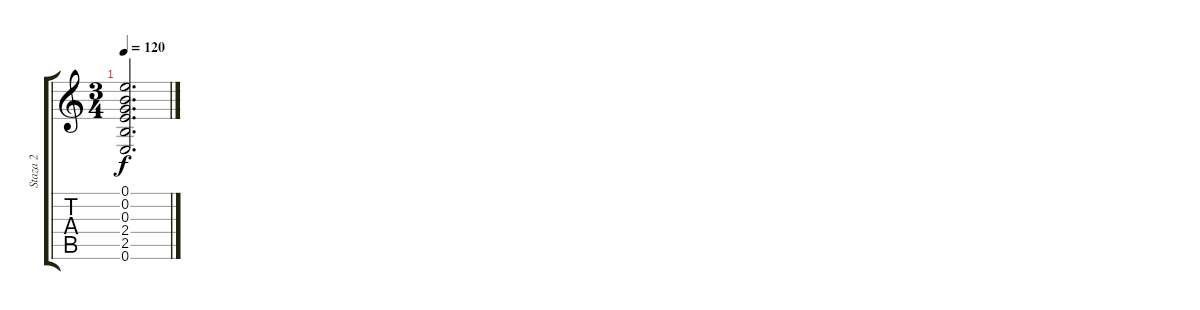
\track ("Staza 2" "Staza 2") {instrument acousticguitarnylon}
\staff {score tabs}
\tuning (E4 B3 G3 D3 A2 E2) {hide}
\ts (3 4)
\tempo 120
\clef g2
\ks c
(0.1{t} 0.2{t} 0.3{t} 2.4{t} 2.5{t} 0.6{t}).2{d dy f}
